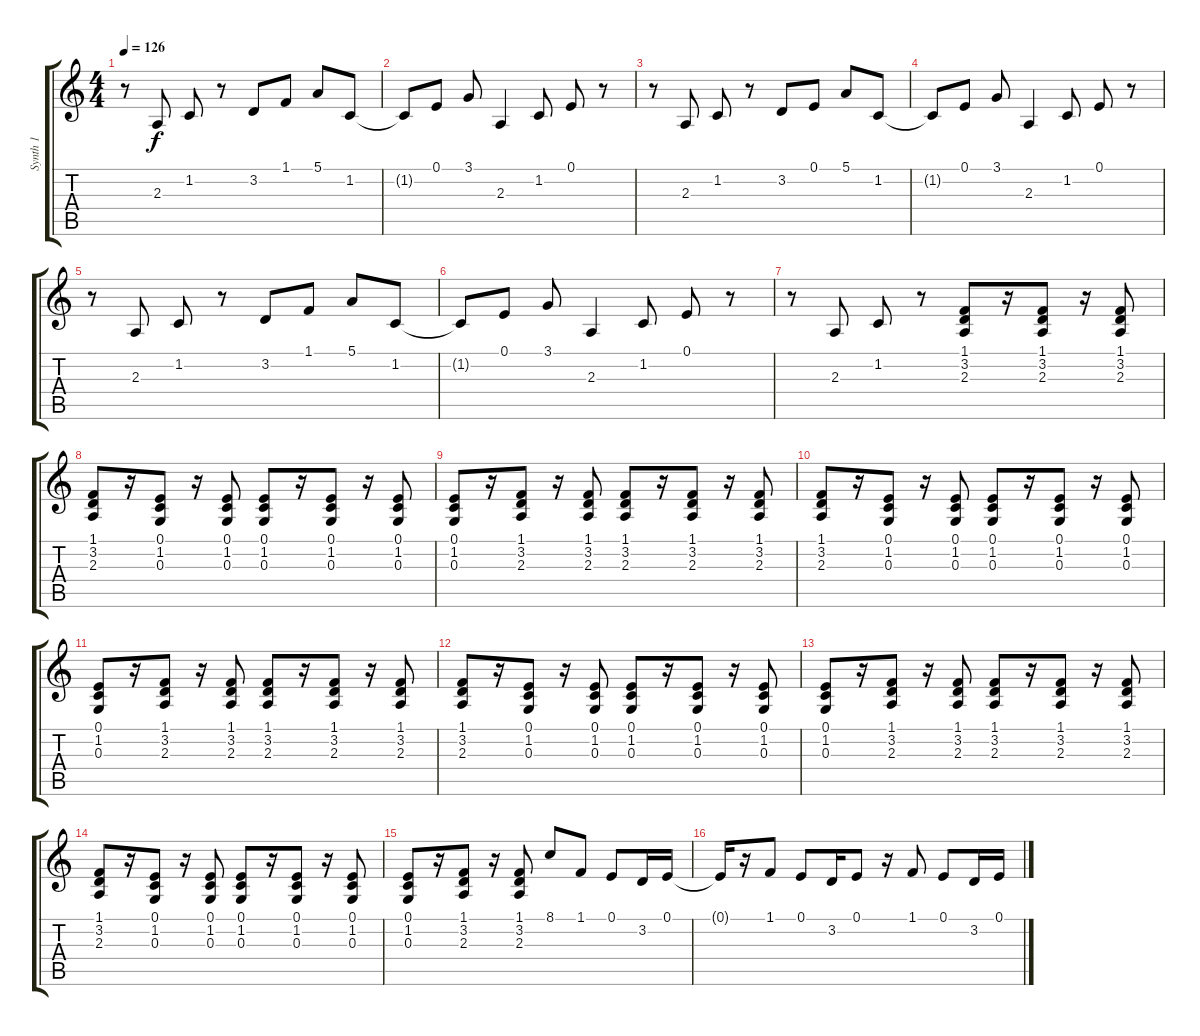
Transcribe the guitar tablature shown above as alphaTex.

\track ("Synth 1" "Synth 1") {instrument harpsichord}
\staff {score tabs}
\tuning (E4 B3 G3 D3 A2 E2) {hide}
\ts (4 4)
\tempo 126
\clef g2
\ks c
r.8{dy f} 2.3.8 1.2.8 r.8 3.2.8 1.1.8 5.1.8 1.2.8 |
1.2{t}.8 0.1.8 3.1.8 2.3.4 1.2.8 0.1.8 r.8 |
r.8 2.3.8 1.2.8 r.8 3.2.8 0.1.8 5.1.8 1.2.8 |
1.2{t}.8 0.1.8 3.1.8 2.3.4 1.2.8 0.1.8 r.8 |
r.8 2.3.8 1.2.8 r.8 3.2.8 1.1.8 5.1.8 1.2.8 |
1.2{t}.8 0.1.8 3.1.8 2.3.4 1.2.8 0.1.8 r.8 |
r.8 2.3.8 1.2.8 r.8 (1.1 3.2 2.3).8 r.16 (1.1 3.2 2.3).8 r.16 (1.1 3.2 2.3).8 |
(1.1 3.2 2.3).8 r.16 (0.1 1.2 0.3).8 r.16 (0.1 1.2 0.3).8 (0.1 1.2 0.3).8 r.16 (0.1 1.2 0.3).8 r.16 (0.1 1.2 0.3).8 |
(0.1 1.2 0.3).8 r.16 (1.1 3.2 2.3).8 r.16 (1.1 3.2 2.3).8 (1.1 3.2 2.3).8 r.16 (1.1 3.2 2.3).8 r.16 (1.1 3.2 2.3).8 |
(1.1 3.2 2.3).8 r.16 (0.1 1.2 0.3).8 r.16 (0.1 1.2 0.3).8 (0.1 1.2 0.3).8 r.16 (0.1 1.2 0.3).8 r.16 (0.1 1.2 0.3).8 |
(0.1 1.2 0.3).8 r.16 (1.1 3.2 2.3).8 r.16 (1.1 3.2 2.3).8 (1.1 3.2 2.3).8 r.16 (1.1 3.2 2.3).8 r.16 (1.1 3.2 2.3).8 |
(1.1 3.2 2.3).8 r.16 (0.1 1.2 0.3).8 r.16 (0.1 1.2 0.3).8 (0.1 1.2 0.3).8 r.16 (0.1 1.2 0.3).8 r.16 (0.1 1.2 0.3).8 |
(0.1 1.2 0.3).8 r.16 (1.1 3.2 2.3).8 r.16 (1.1 3.2 2.3).8 (1.1 3.2 2.3).8 r.16 (1.1 3.2 2.3).8 r.16 (1.1 3.2 2.3).8 |
(1.1 3.2 2.3).8 r.16 (0.1 1.2 0.3).8 r.16 (0.1 1.2 0.3).8 (0.1 1.2 0.3).8 r.16 (0.1 1.2 0.3).8 r.16 (0.1 1.2 0.3).8 |
(0.1 1.2 0.3).8 r.16 (1.1 3.2 2.3).8 r.16 (1.1 3.2 2.3).8 8.1.8 1.1.8 0.1.8 3.2.16 0.1.16 |
0.1{t}.16 r.16 1.1.8 0.1.8 3.2.16 0.1.8 r.16 1.1.8 0.1.8 3.2.16 0.1.16
